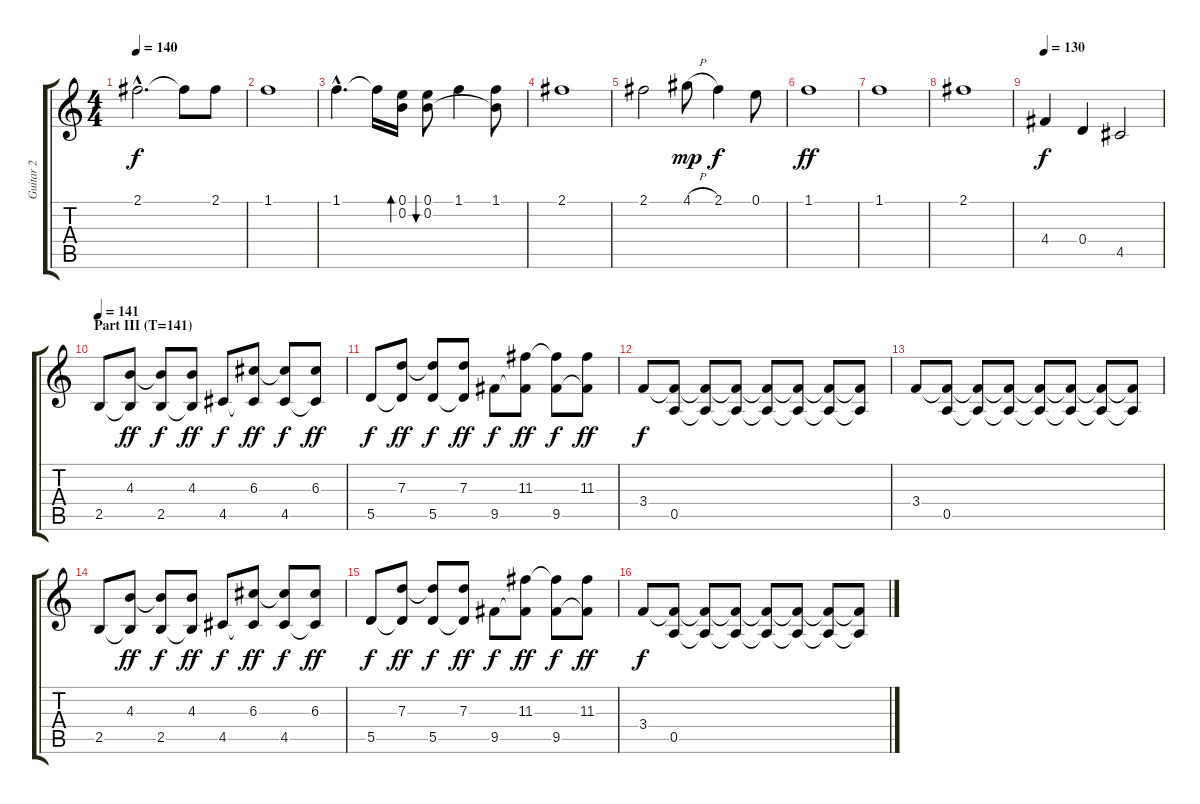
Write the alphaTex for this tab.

\track ("Guitar 2" "Guitar 2") {instrument acousticguitarsteel}
\staff {score tabs}
\tuning (E4 B3 G3 D3 A2 E2) {hide}
\ts (4 4)
\tempo 140
\clef g2
\ks c
2.1{hac}.2{d dy f} 2.1{t}.8 2.1.8 |
1.1.1 |
1.1{hac}.4{d} 1.1{t}.16 (0.1 0.2).16{bd 60} (0.1 0.2).8{bu 60} 1.1.4 (1.1 0.2{t}).8 |
2.1.1 |
2.1.2 4.1{h}.8{dy mp} 2.1.4{dy f} 0.1.8 |
1.1.1{dy ff} |
1.1.1 |
2.1.1 |
\tempo 130
4.4.4{dy f} 0.4.4 4.5.2 |
\section ("" "Part III (T=141)")
\tempo 141
2.5.8 (4.3 2.5{t}).8{dy ff} (4.3{t} 2.5).8{dy f} (4.3 2.5{t}).8{dy ff} 4.5.8{dy f} (6.3 4.5{t}).8{dy ff} (6.3{t} 4.5).8{dy f} (6.3 4.5{t}).8{dy ff} |
5.5.8{dy f} (7.3 5.5{t}).8{dy ff} (7.3{t} 5.5).8{dy f} (7.3 5.5{t}).8{dy ff} 9.5.8{dy f} (11.3 9.5{t}).8{dy ff} (11.3{t} 9.5).8{dy f} (11.3 9.5{t}).8{dy ff} |
3.4.8{dy f} (3.4{t} 0.5).8 (3.4{t} 0.5{t}).8 (3.4{t} 0.5{t}).8 (3.4{t} 0.5{t}).8 (3.4{t} 0.5{t}).8 (3.4{t} 0.5{t}).8 (3.4{t} 0.5{t}).8 |
3.4.8 (3.4{t} 0.5).8 (3.4{t} 0.5{t}).8 (3.4{t} 0.5{t}).8 (3.4{t} 0.5{t}).8 (3.4{t} 0.5{t}).8 (3.4{t} 0.5{t}).8 (3.4{t} 0.5{t}).8 |
2.5.8 (4.3 2.5{t}).8{dy ff} (4.3{t} 2.5).8{dy f} (4.3 2.5{t}).8{dy ff} 4.5.8{dy f} (6.3 4.5{t}).8{dy ff} (6.3{t} 4.5).8{dy f} (6.3 4.5{t}).8{dy ff} |
5.5.8{dy f} (7.3 5.5{t}).8{dy ff} (7.3{t} 5.5).8{dy f} (7.3 5.5{t}).8{dy ff} 9.5.8{dy f} (11.3 9.5{t}).8{dy ff} (11.3{t} 9.5).8{dy f} (11.3 9.5{t}).8{dy ff} |
3.4.8{dy f} (3.4{t} 0.5).8 (3.4{t} 0.5{t}).8 (3.4{t} 0.5{t}).8 (3.4{t} 0.5{t}).8 (3.4{t} 0.5{t}).8 (3.4{t} 0.5{t}).8 (3.4{t} 0.5{t}).8
